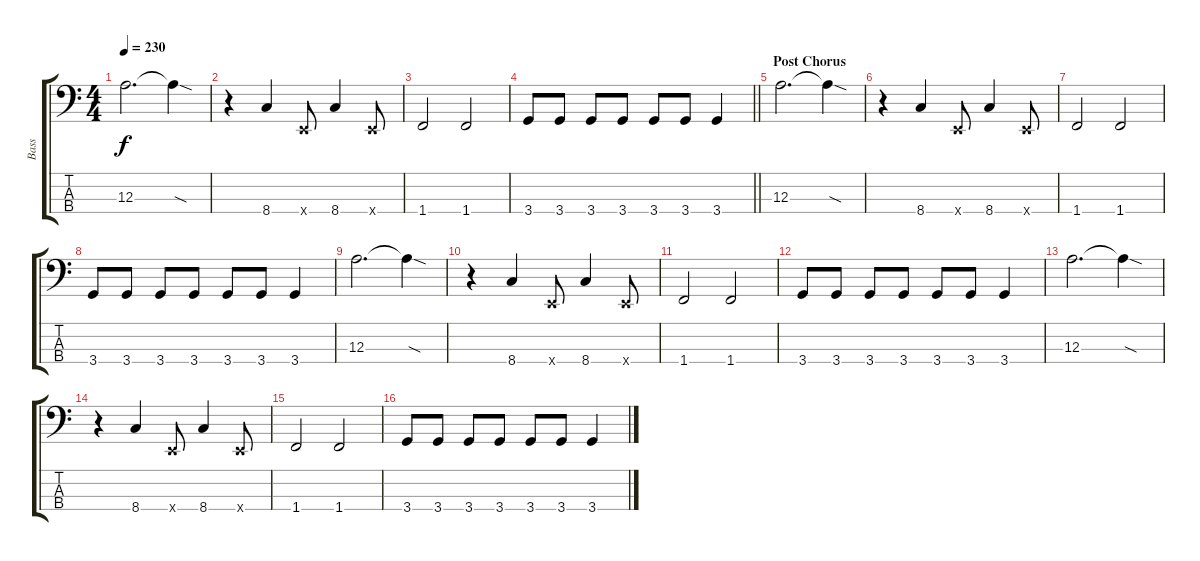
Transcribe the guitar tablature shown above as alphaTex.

\track ("Bass" "Bass") {instrument electricbassfinger}
\staff {score tabs}
\tuning (G2 D2 A1 E1) {hide}
\ts (4 4)
\tempo 230
\clef f4
\ks c
12.3.2{d dy f} 12.3{sod t}.4 |
r.4 8.4.4 0.4{x}.8 8.4.4 0.4{x}.8 |
1.4.2 1.4.2 |
\barLineRight lightlight
3.4.8 3.4.8 3.4.8 3.4.8 3.4.8 3.4.8 3.4.4 |
\section ("" "Post Chorus")
12.3.2{d volume 16} 12.3{sod t}.4 |
r.4 8.4.4 0.4{x}.8 8.4.4 0.4{x}.8 |
1.4.2 1.4.2 |
3.4.8 3.4.8 3.4.8 3.4.8 3.4.8 3.4.8 3.4.4 |
12.3.2{d} 12.3{sod t}.4 |
r.4 8.4.4 0.4{x}.8 8.4.4 0.4{x}.8 |
1.4.2 1.4.2 |
3.4.8 3.4.8 3.4.8 3.4.8 3.4.8 3.4.8 3.4.4 |
12.3.2{d volume 16} 12.3{sod t}.4 |
r.4 8.4.4 0.4{x}.8 8.4.4 0.4{x}.8 |
1.4.2 1.4.2 |
3.4.8 3.4.8 3.4.8 3.4.8 3.4.8 3.4.8 3.4.4
